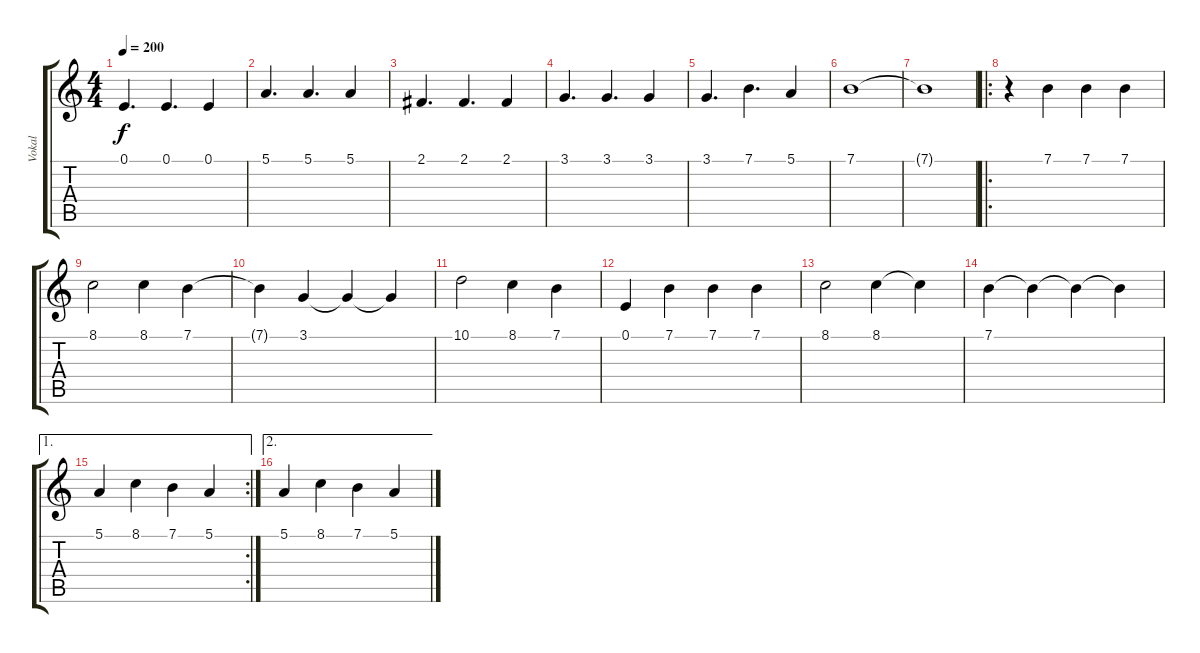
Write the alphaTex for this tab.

\track ("Vokal" "Vokal") {solo instrument tuba}
\staff {score tabs}
\tuning (E4 B3 G3 D3 A2 E2) {hide}
\ts (4 4)
\tempo 200
\clef g2
\ks c
0.1.4{d dy f} 0.1.4{d} 0.1.4 |
5.1.4{d} 5.1.4{d} 5.1.4 |
2.1.4{d} 2.1.4{d} 2.1.4 |
3.1.4{d} 3.1.4{d} 3.1.4 |
3.1.4{d} 7.1.4{d} 5.1.4 |
7.1.1 |
7.1{t}.1 |
\ro
r.4{volume 15} 7.1.4 7.1.4 7.1.4 |
8.1.2 8.1.4 7.1.4 |
7.1{t}.4 3.1.4 3.1{t}.4 3.1{t}.4 |
10.1.2 8.1.4 7.1.4 |
0.1.4 7.1.4 7.1.4 7.1.4 |
8.1.2 8.1.4 8.1{t}.4 |
7.1.4 7.1{t}.4 7.1{t}.4 7.1{t}.4 |
\ae 1
\rc 2
5.1.4 8.1.4 7.1.4 5.1.4 |
\ae 2
5.1.4 8.1.4 7.1.4 5.1.4
